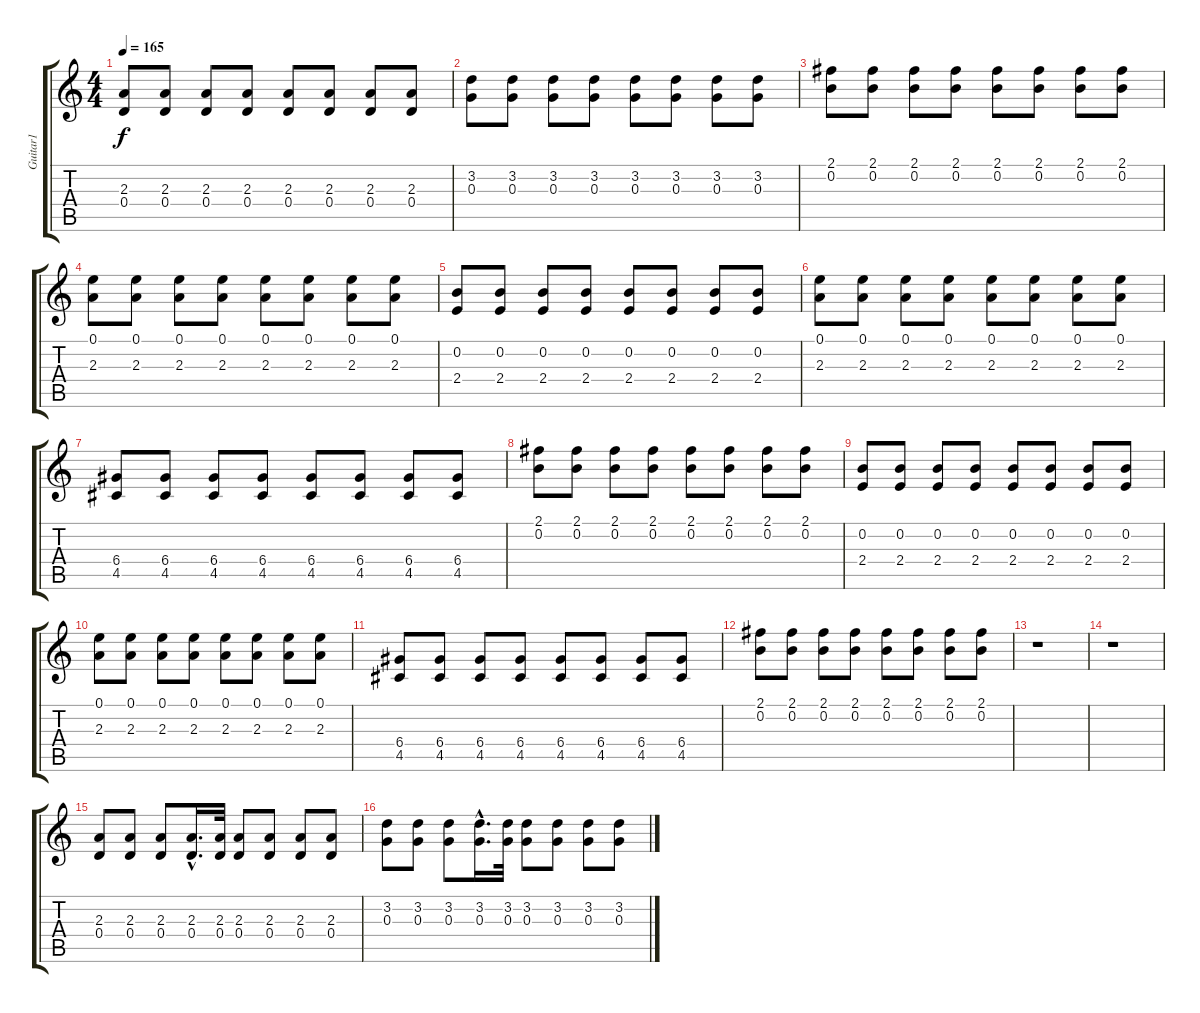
\track ("Guitar1" "Guitar1") {instrument overdrivenguitar}
\staff {score tabs}
\tuning (E4 B3 G3 D3 A2 E2) {hide}
\ts (4 4)
\tempo 165
\clef g2
\ks c
(2.3 0.4).8{dy f} (2.3 0.4).8 (2.3 0.4).8 (2.3 0.4).8 (2.3 0.4).8 (2.3 0.4).8 (2.3 0.4).8 (2.3 0.4).8 |
(3.2 0.3).8 (3.2 0.3).8 (3.2 0.3).8 (3.2 0.3).8 (3.2 0.3).8 (3.2 0.3).8 (3.2 0.3).8 (3.2 0.3).8 |
(2.1 0.2).8 (2.1 0.2).8 (2.1 0.2).8 (2.1 0.2).8 (2.1 0.2).8 (2.1 0.2).8 (2.1 0.2).8 (2.1 0.2).8 |
(0.1 2.3).8 (0.1 2.3).8 (0.1 2.3).8 (0.1 2.3).8 (0.1 2.3).8 (0.1 2.3).8 (0.1 2.3).8 (0.1 2.3).8 |
(0.2 2.4).8 (0.2 2.4).8 (0.2 2.4).8 (0.2 2.4).8 (0.2 2.4).8 (0.2 2.4).8 (0.2 2.4).8 (0.2 2.4).8 |
(0.1 2.3).8 (0.1 2.3).8 (0.1 2.3).8 (0.1 2.3).8 (0.1 2.3).8 (0.1 2.3).8 (0.1 2.3).8 (0.1 2.3).8 |
(6.4 4.5).8 (6.4 4.5).8 (6.4 4.5).8 (6.4 4.5).8 (6.4 4.5).8 (6.4 4.5).8 (6.4 4.5).8 (6.4 4.5).8 |
(2.1 0.2).8 (2.1 0.2).8 (2.1 0.2).8 (2.1 0.2).8 (2.1 0.2).8 (2.1 0.2).8 (2.1 0.2).8 (2.1 0.2).8 |
(0.2 2.4).8 (0.2 2.4).8 (0.2 2.4).8 (0.2 2.4).8 (0.2 2.4).8 (0.2 2.4).8 (0.2 2.4).8 (0.2 2.4).8 |
(0.1 2.3).8 (0.1 2.3).8 (0.1 2.3).8 (0.1 2.3).8 (0.1 2.3).8 (0.1 2.3).8 (0.1 2.3).8 (0.1 2.3).8 |
(6.4 4.5).8 (6.4 4.5).8 (6.4 4.5).8 (6.4 4.5).8 (6.4 4.5).8 (6.4 4.5).8 (6.4 4.5).8 (6.4 4.5).8 |
(2.1 0.2).8 (2.1 0.2).8 (2.1 0.2).8 (2.1 0.2).8 (2.1 0.2).8 (2.1 0.2).8 (2.1 0.2).8 (2.1 0.2).8 |
r.1 |
r.1 |
(2.3 0.4).8 (2.3 0.4).8 (2.3 0.4).8 (2.3{hac} 0.4{hac}).16{d} (2.3 0.4).32 (2.3 0.4).8 (2.3 0.4).8 (2.3 0.4).8 (2.3 0.4).8 |
(3.2 0.3).8 (3.2 0.3).8 (3.2 0.3).8 (3.2{hac} 0.3{hac}).16{d} (3.2 0.3).32 (3.2 0.3).8 (3.2 0.3).8 (3.2 0.3).8 (3.2 0.3).8
